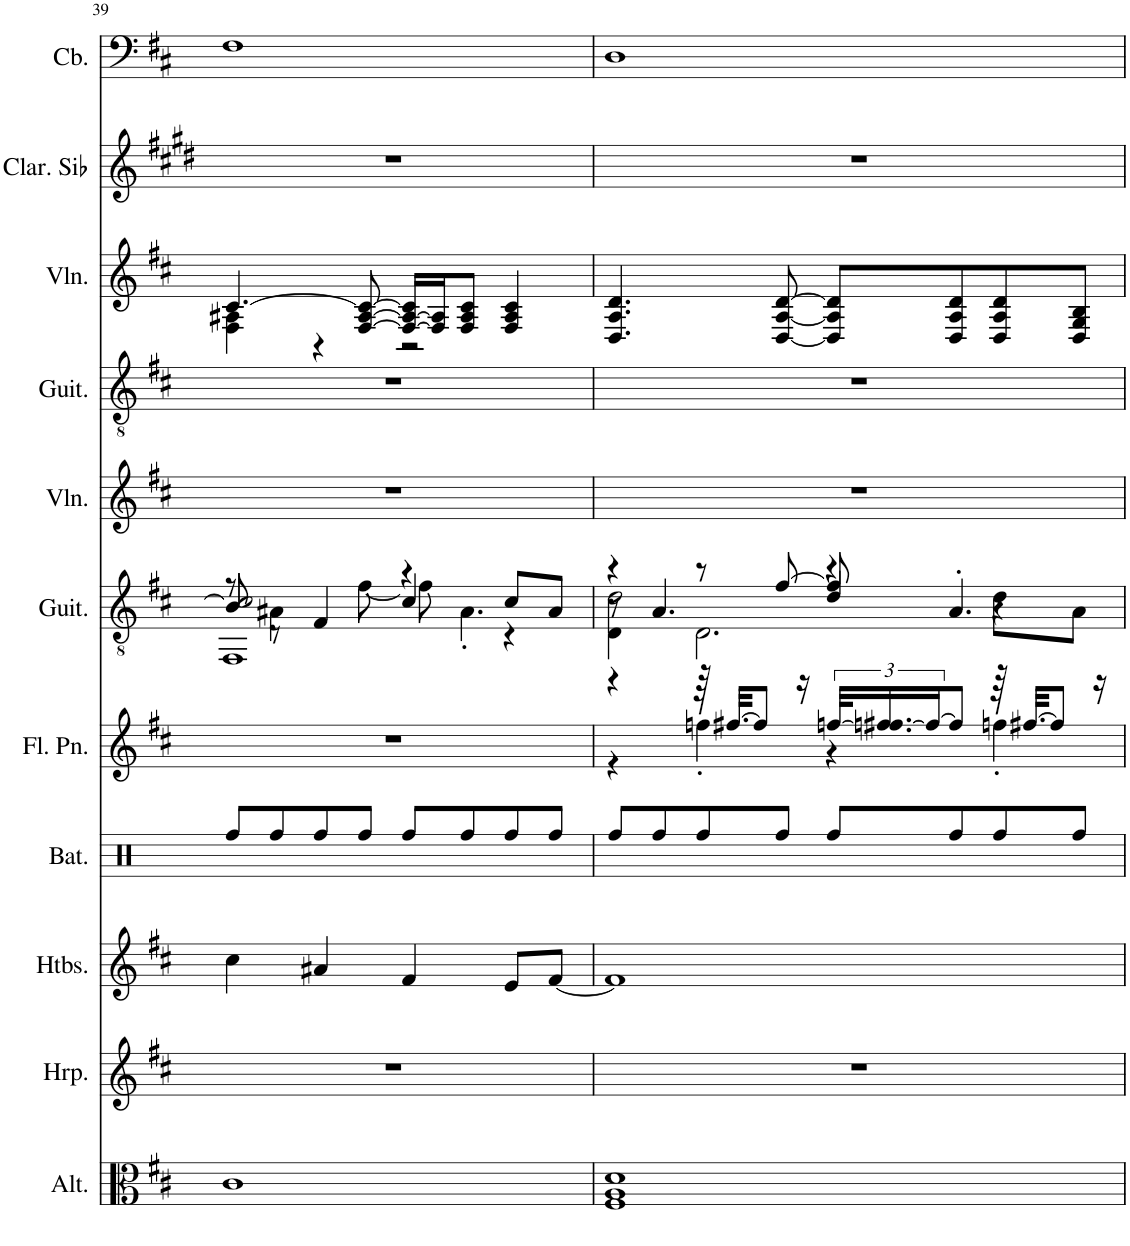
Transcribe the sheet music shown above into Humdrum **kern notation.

**kern	**kern	**kern	**kern	**kern	**kern	**kern	**kern	**kern	**kern	**kern
*part11	*part10	*part9	*part8	*part7	*part6	*part5	*part4	*part3	*part2	*part1
*staff11	*staff10	*staff9	*staff8	*staff7	*staff6	*staff5	*staff4	*staff3	*staff2	*staff1
*I"Altos	*I"Harpe	*I"Hautbois	*I"Batterie	*I"Flûte de Pan	*I"Guitare acoustique	*I"Violon	*I"Guitare acoustique	*I"Violon	*I"Clarinette en Sib	*I"Contrebasse
*I'Alt.	*I'Hrp.	*I'Htbs.	*I'Bat.	*I'Fl. Pn.	*I'Guit.	*I'Vln.	*I'Guit.	*I'Vln.	*I'Clar. Sib	*I'Cb.
!!LO:PB:g=z
*clefC3	*clefG2	*clefG2	*clefX	*clefG2	*clefGv2	*clefG2	*clefGv2	*clefG2	*clefG2	*clefF4
*	*	*	*	*	*	*	*	*	*Trd1c2	*Trd7c12
*k[f#c#]	*k[f#c#]	*k[f#c#]	*k[]	*k[f#c#]	*k[f#c#]	*k[f#c#]	*k[f#c#]	*k[f#c#]	*k[f#c#g#d#]	*k[f#c#]
*M4/4	*M4/4	*M4/4	*M4/4	*M4/4	*M4/4	*M4/4	*M4/4	*M4/4	*M4/4	*M4/4
=39	=39	=39	=39	=39	=39	=39	=39	=39	=39	=39
*	*	*	*	*	*^	*	*	*^	*	*
*	*	*	*	*	*	*^	*	*	*	*	*	*
*	*	*	*	*	*	*	*^	*	*	*	*	*	*
1c#	1r	4cc#\	8Rff/L	1r	2c#/	8r	8B/]	1FF#	1r	1r	[4.c#/	4F#\ 4A#X\	1r	1F#
.	.	.	8Rff/	.	.	4A#X\	8r	.	.	.	.	.	.	.
.	.	4a#X/	8Rff/	.	.	.	4F#/	.	.	.	.	4r	.	.
.	.	.	8Rff/J	.	.	[8f#\	.	.	.	.	[8F#/ [8A#/ 8c#/_	.	.	.
.	.	4f#/	8Rff/L	.	4r	8f#\]	4c#/	.	.	.	16F#/_ 16A#/_ 16c#/]LL	2r	.	.
.	.	.	.	.	.	.	.	.	.	.	16F#/] 16A#/]J	.	.	.
.	.	.	8Rff/	.	.	4.A#'\	.	.	.	.	8F#/ 8A#/ 8c#/J	.	.	.
.	.	8e/L	8Rff/	.	8c#/L	.	4r	.	.	.	4F#/ 4A#/ 4c#/	.	.	.
.	.	[8f#/J	8Rff/J	.	8A#/J	.	.	.	.	.	.	.	.	.
*	*	*	*	*	*	*	*	*	*	*	*v	*v	*	*
=40	=40	=40	=40	=40	=40	=40	=40	=40	=40	=40	=40	=40	=40
*	*	*	*	*^	*	*	*	*	*	*	*	*	*
1F# 1A 1d	1r	1f#]	8Rff/L	4r	4r	4r	2d\	8r	4D\	1r	1r	4.D/ 4.A/ 4.d/	1r	1D
.	.	.	8Rff/	.	.	.	.	4.A/	.	.	.	.	.	.
.	.	.	8Rff/	64r	4ffn'\	8r	.	.	2.D\	.	.	.	.	.
.	.	.	.	[32.ff#X/KKL	.	.	.	.	.	.	.	.	.	.
.	.	.	.	8ff#/J]	.	.	.	.	.	.	.	.	.	.
.	.	.	8Rff/J	.	.	[8f#/	.	.	.	.	.	[8D/ [8A/ [8d/	.	.
.	.	.	.	16r	.	.	.	.	.	.	.	.	.	.
.	.	.	8Rff/L	[48ffn/KLL	4r	8f#/]	4r	4d/	.	.	.	8D/] 8A/] 8d/]L	.	.
.	.	.	.	24.ffn/] [24.ff#X/	.	.	.	.	.	.	.	.	.	.
.	.	.	.	24ff#/J_	.	.	.	.	.	.	.	.	.	.
.	.	.	8Rff/	8ff#/J]	.	4.A'/	.	.	.	.	.	8D/ 8A/ 8d/	.	.
.	.	.	8Rff/	64r	4ffn'\	.	8d\L	4r	.	.	.	8D/ 8A/ 8d/	.	.
.	.	.	.	[32.ff#X/KKL	.	.	.	.	.	.	.	.	.	.
.	.	.	.	8ff#/J]	.	.	.	.	.	.	.	.	.	.
.	.	.	8Rff/J	.	.	.	8A\J	.	.	.	.	8D/ 8G/ 8B/J	.	.
.	.	.	.	16r	.	.	.	.	.	.	.	.	.	.
*	*	*	*	*v	*v	*	*	*	*	*	*	*	*	*
*	*	*	*	*	*v	*v	*v	*v	*	*	*	*	*
=	=	=	=	=	=	=	=	=	=	=
*-	*-	*-	*-	*-	*-	*-	*-	*-	*-	*-
